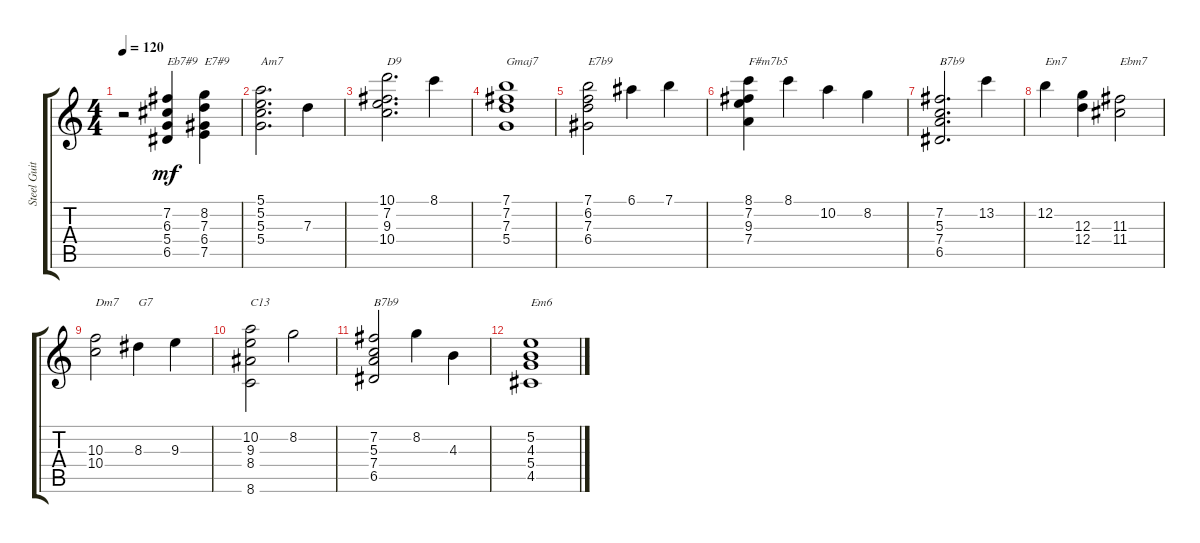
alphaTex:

\track ("Steel Guitar" "Steel Guit") {instrument acousticguitarsteel}
\staff {score tabs}
\tuning (E4 B3 G3 D3 A2 E2) {hide}
\ts (4 4)
\tempo 120
\clef g2
\ks c
r.2{dy mf} (7.2 6.3 5.4 6.5).4{txt "Eb7#9"} (8.2 7.3 6.4 7.5).4{txt "E7#9"} |
(5.1 5.2 5.3 5.4).2{d txt "Am7"} 7.3.4 |
(10.1 7.2 9.3 10.4).2{d txt "D9"} 8.1.4 |
(7.1 7.2 7.3 5.4).1{txt "Gmaj7"} |
(7.1 6.2 7.3 6.4).2{txt "E7b9"} 6.1.4 7.1.4 |
(8.1 7.2 9.3 7.4).4{txt "F#m7b5"} 8.1.4 10.2.4 8.2.4 |
(7.2 5.3 7.4 6.5).2{d txt "B7b9"} 13.2.4 |
12.2.4{txt "Em7"} (12.3 12.4).4 (11.3 11.4).2{txt "Ebm7"} |
(10.3 10.4).2{txt "Dm7"} 8.3.4{txt "G7"} 9.3.4 |
(10.2 9.3 8.4 8.6).2{txt "C13"} 8.2.2 |
(7.2 5.3 7.4 6.5).2{txt "B7b9"} 8.2.4 4.3.4 |
(5.2 4.3 5.4 4.5).1{txt "Em6"}
